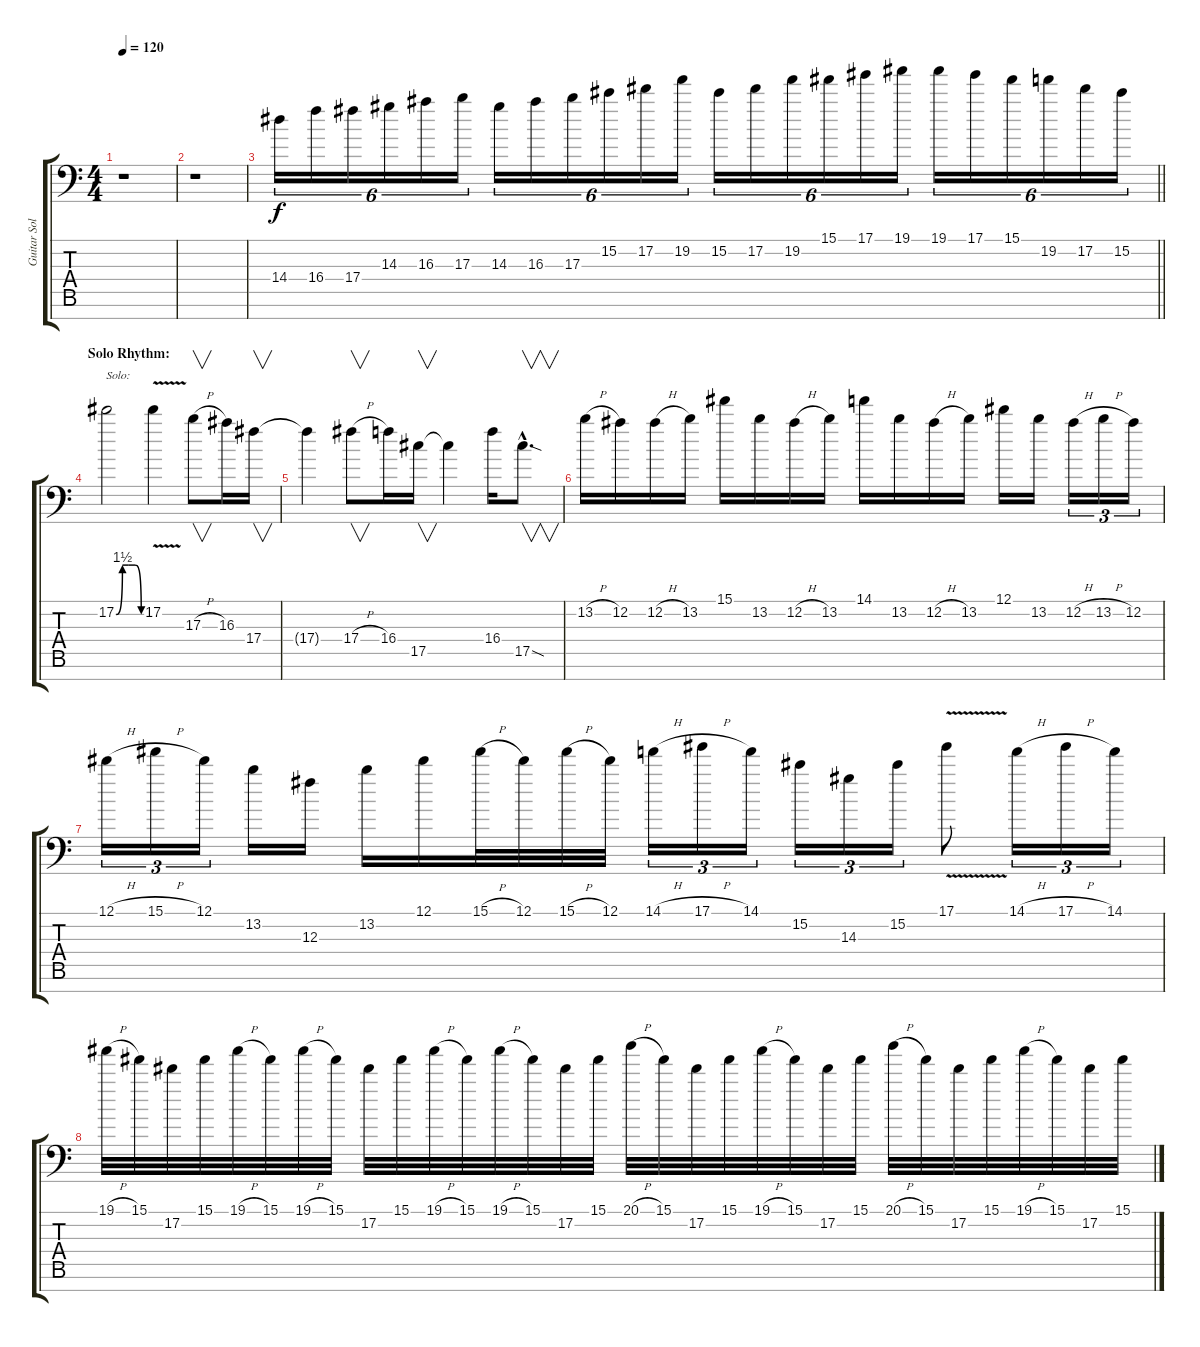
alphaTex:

\track ("Guitar Solo" "Guitar Sol") {instrument distortionguitar}
\staff {score tabs}
\tuning (Eb4 Bb3 Gb3 Db3 Ab2 Eb2 Bb1) {hide}
\ts (4 4)
\tempo 120
\clef f4
\ks c
r.1{dy f} |
r.1 |
\barLineRight lightlight
14.4.16{tu (6 4)} 16.4.16{tu (6 4)} 17.4.16{tu (6 4)} 14.3.16{tu (6 4)} 16.3.16{tu (6 4)} 17.3.16{tu (6 4)} 14.3.16{tu (6 4)} 16.3.16{tu (6 4)} 17.3.16{tu (6 4)} 15.2.16{tu (6 4)} 17.2.16{tu (6 4)} 19.2.16{tu (6 4)} 15.2.16{tu (6 4)} 17.2.16{tu (6 4)} 19.2.16{tu (6 4)} 15.1.16{tu (6 4)} 17.1.16{tu (6 4)} 19.1.16{tu (6 4)} 19.1.16{tu (6 4)} 17.1.16{tu (6 4)} 15.1.16{tu (6 4)} 19.2.16{tu (6 4)} 17.2.16{tu (6 4)} 15.2.16{tu (6 4)} |
\section ("" "Solo Rhythm:")
17.2{be (custom 0 0 15 6 30 6 45 6 60 0)}.2{txt "Solo:"} 17.2{v}.4 17.3{h}.8{v} 16.3.16 17.4.16{v} |
17.4{t}.4 17.4{h}.8{v} 16.4.16 17.5.16{v} 17.5{t}.4 16.4.16 17.5{sod hac}.8{v d} |
13.2{h}.16 12.2.16 12.2{h}.16 13.2.16 15.1.16 13.2.16 12.2{h}.16 13.2.16 14.1.16 13.2.16 12.2{h}.16 13.2.16 12.1.16 13.2.16 12.2{h}.16{tu (3 2)} 13.2{h}.16{tu (3 2)} 12.2.16{tu (3 2)} |
12.1{h}.16{tu (3 2)} 15.1{h}.16{tu (3 2)} 12.1.16{tu (3 2)} 13.2.16 12.3.16 13.2.16 12.1.16 15.1{h}.32 12.1.32 15.1{h}.32 12.1.32 14.1{h}.16{tu (3 2)} 17.1{h}.16{tu (3 2)} 14.1.16{tu (3 2)} 15.2.16{tu (3 2)} 14.3.16{tu (3 2)} 15.2.16{tu (3 2)} 17.1{v}.8 14.1{h}.16{tu (3 2)} 17.1{h}.16{tu (3 2)} 14.1.16{tu (3 2)} |
19.1{h}.32 15.1.32 17.2.32 15.1.32 19.1{h}.32 15.1.32 19.1{h}.32 15.1.32 17.2.32 15.1.32 19.1{h}.32 15.1.32 19.1{h}.32 15.1.32 17.2.32 15.1.32 20.1{h}.32 15.1.32 17.2.32 15.1.32 19.1{h}.32 15.1.32 17.2.32 15.1.32 20.1{h}.32 15.1.32 17.2.32 15.1.32 19.1{h}.32 15.1.32 17.2.32 15.1.32
